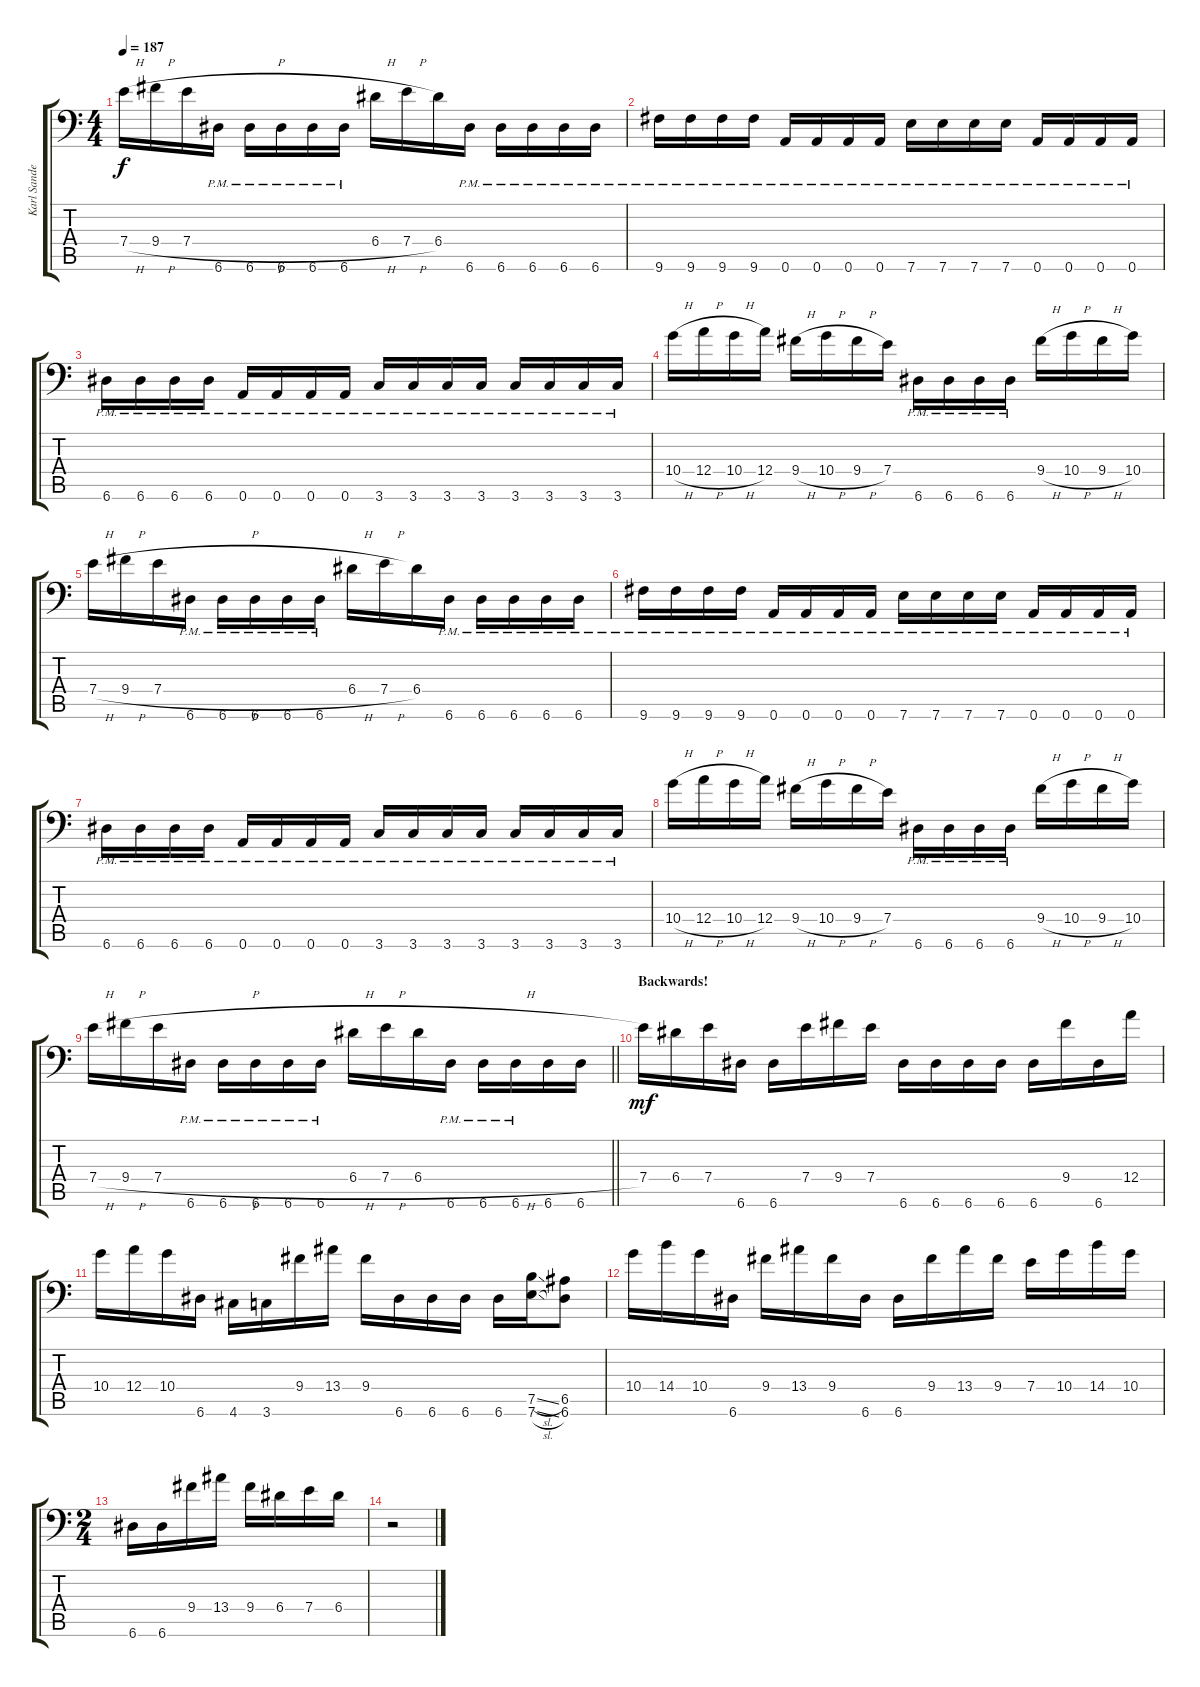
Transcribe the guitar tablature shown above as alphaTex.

\track ("Karl Sanders" "Karl Sande") {instrument distortionguitar}
\staff {score tabs}
\tuning (B3 Gb3 D3 A2 E2 A1) {hide}
\ts (4 4)
\tempo 187
\clef f4
\ks c
7.4{h}.16{dy f} 9.4{h}.16 7.4{h}.16 6.6{pm}.16 6.6{pm}.16 6.6{pm}.16 6.6{pm}.16 6.6{pm}.16 6.4{h}.16 7.4{h}.16 6.4.16 6.6{pm}.16 6.6{pm}.16 6.6{pm}.16 6.6{pm}.16 6.6{pm}.16 |
9.6{pm}.16 9.6{pm}.16 9.6{pm}.16 9.6{pm}.16 0.6{pm}.16 0.6{pm}.16 0.6{pm}.16 0.6{pm}.16 7.6{pm}.16 7.6{pm}.16 7.6{pm}.16 7.6{pm}.16 0.6{pm}.16 0.6{pm}.16 0.6{pm}.16 0.6{pm}.16 |
6.6{pm}.16 6.6{pm}.16 6.6{pm}.16 6.6{pm}.16 0.6{pm}.16 0.6{pm}.16 0.6{pm}.16 0.6{pm}.16 3.6{pm}.16 3.6{pm}.16 3.6{pm}.16 3.6{pm}.16 3.6{pm}.16 3.6{pm}.16 3.6{pm}.16 3.6{pm}.16 |
10.4{h}.16 12.4{h}.16 10.4{h}.16 12.4.16 9.4{h}.16 10.4{h}.16 9.4{h}.16 7.4.16 6.6{pm}.16 6.6{pm}.16 6.6{pm}.16 6.6{pm}.16 9.4{h}.16 10.4{h}.16 9.4{h}.16 10.4.16 |
7.4{h}.16 9.4{h}.16 7.4{h}.16 6.6{pm}.16 6.6{pm}.16 6.6{pm}.16 6.6{pm}.16 6.6{pm}.16 6.4{h}.16 7.4{h}.16 6.4.16 6.6{pm}.16 6.6{pm}.16 6.6{pm}.16 6.6{pm}.16 6.6{pm}.16 |
9.6{pm}.16 9.6{pm}.16 9.6{pm}.16 9.6{pm}.16 0.6{pm}.16 0.6{pm}.16 0.6{pm}.16 0.6{pm}.16 7.6{pm}.16 7.6{pm}.16 7.6{pm}.16 7.6{pm}.16 0.6{pm}.16 0.6{pm}.16 0.6{pm}.16 0.6{pm}.16 |
6.6{pm}.16 6.6{pm}.16 6.6{pm}.16 6.6{pm}.16 0.6{pm}.16 0.6{pm}.16 0.6{pm}.16 0.6{pm}.16 3.6{pm}.16 3.6{pm}.16 3.6{pm}.16 3.6{pm}.16 3.6{pm}.16 3.6{pm}.16 3.6{pm}.16 3.6{pm}.16 |
10.4{h}.16 12.4{h}.16 10.4{h}.16 12.4.16 9.4{h}.16 10.4{h}.16 9.4{h}.16 7.4.16 6.6{pm}.16 6.6{pm}.16 6.6{pm}.16 6.6{pm}.16 9.4{h}.16 10.4{h}.16 9.4{h}.16 10.4.16 |
\barLineRight lightlight
7.4{h}.16 9.4{h}.16 7.4{h}.16 6.6{pm}.16 6.6{pm}.16 6.6{pm}.16 6.6{pm}.16 6.6{pm}.16 6.4{h}.16 7.4{h}.16 6.4{h}.16 6.6{pm}.16 6.6{pm}.16 6.6{pm}.16 6.6.16 6.6.16 |
\section ("" "Backwards!")
7.4.16{dy mf} 6.4.16 7.4.16 6.6.16 6.6.16 7.4.16 9.4.16 7.4.16 6.6.16 6.6.16 6.6.16 6.6.16 6.6.16 9.4.16 6.6.16 12.4.16 |
10.4.16 12.4.16 10.4.16 6.6.16 4.6.16 3.6.16 9.4.16 13.4.16 9.4.16 6.6.16 6.6.16 6.6.16 6.6.16 (7.5{sl} 7.6{sl}).16 (6.5 6.6).8 |
10.4.16 14.4.16 10.4.16 6.6.16 9.4.16 13.4.16 9.4.16 6.6.16 6.6.16 9.4.16 13.4.16 9.4.16 7.4.16 10.4.16 14.4.16 10.4.16 |
\ts (2 4)
6.6.16 6.6.16 9.4.16 13.4.16 9.4.16 6.4.16 7.4.16 6.4.16 |
r.2
